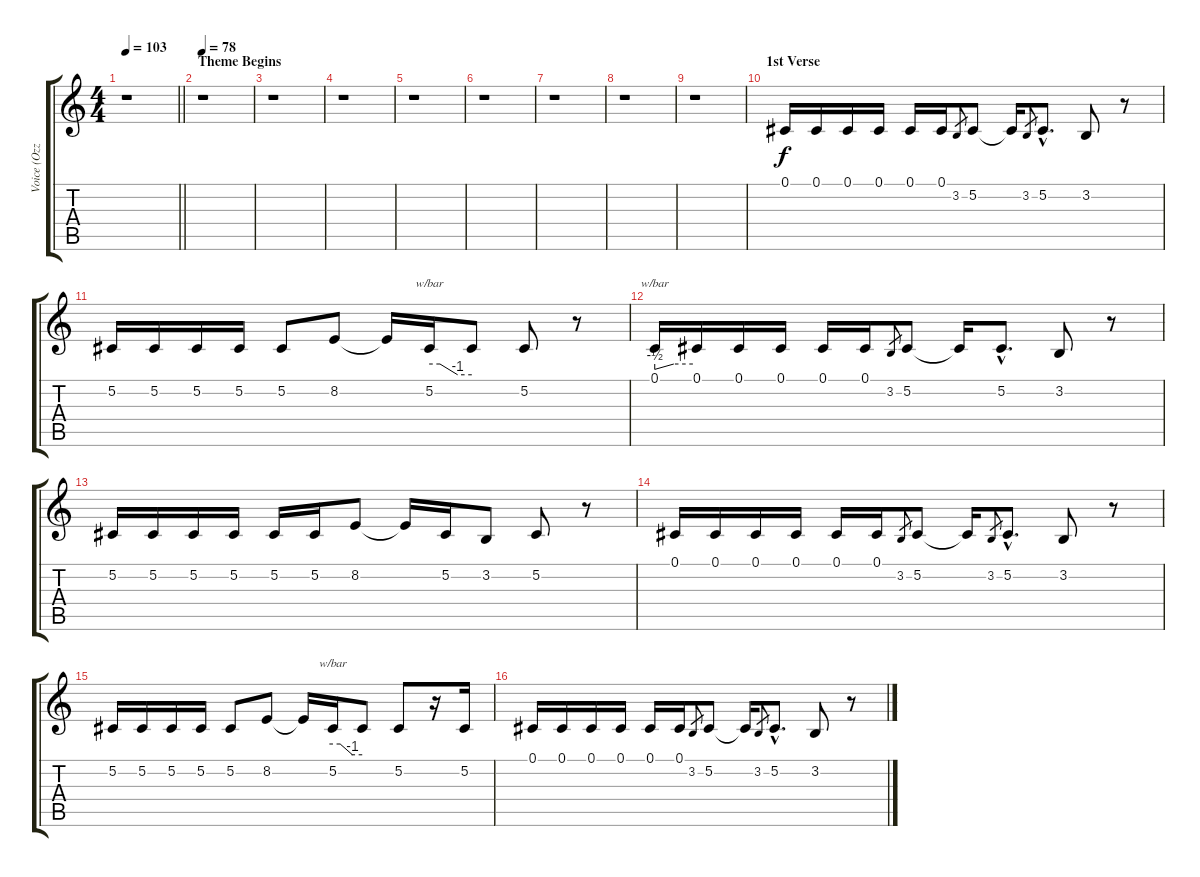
\track ("Voice (Ozzy Osbourne)" "Voice (Ozz") {instrument altosax}
\staff {score tabs}
\tuning (Db4 Ab3 E3 B2 Gb2 Db2) {hide}
\ts (4 4)
\tempo 103
\clef g2
\barLineRight lightlight
\ks c
r.1{dy f} |
\section ("" "Theme Begins")
\tempo 78
r.1 |
r.1 |
r.1 |
r.1 |
r.1 |
r.1 |
r.1 |
r.1 |
\section ("" "1st Verse")
0.1.16 0.1.16 0.1.16 0.1.16 0.1.16 0.1.16 3.2.8{gr} 5.2.8 5.2{t}.16 3.2.8{gr} 5.2{hac}.8{d} 3.2.8 r.8 |
5.2.16 5.2.16 5.2.16 5.2.16 5.2.8 8.2.8 8.2{t}.16 5.2.16{tbe (custom default 0 0 15 0 40 -4 60 -4)} 5.2{t}.8 5.2.8 r.8 |
0.1.16{tbe (custom default 0 -2 30 0 60 0)} 0.1.16 0.1.16 0.1.16 0.1.16 0.1.16 3.2.8{gr} 5.2.8 5.2{t}.16 5.2{hac}.8{d} 3.2.8 r.8 |
5.2.16 5.2.16 5.2.16 5.2.16 5.2.16 5.2.16 8.2.8 8.2{t}.16 5.2.16 3.2.8 5.2.8 r.8 |
0.1.16 0.1.16 0.1.16 0.1.16 0.1.16 0.1.16 3.2.8{gr} 5.2.8 5.2{t}.16 3.2.8{gr} 5.2{hac}.8{d} 3.2.8 r.8 |
5.2.16 5.2.16 5.2.16 5.2.16 5.2.8 8.2.8 8.2{t}.16 5.2.16{tbe (custom default 0 0 15 0 40 -4 60 -4)} 5.2{t}.8 5.2.8 r.16 5.2.16 |
0.1.16 0.1.16 0.1.16 0.1.16 0.1.16 0.1.16 3.2.8{gr} 5.2.8 5.2{t}.16 3.2.8{gr} 5.2{hac}.8{d} 3.2.8 r.8
